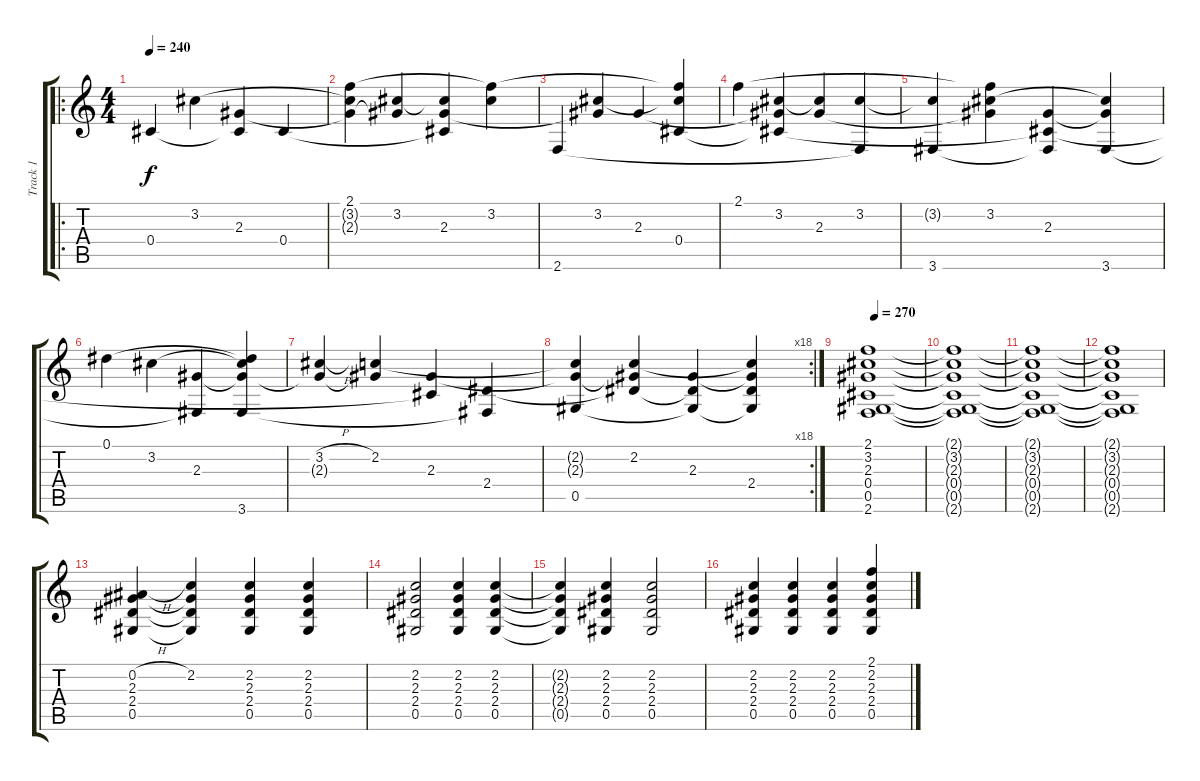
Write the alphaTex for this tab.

\track ("Track 1" "Track 1") {instrument acousticguitarsteel}
\staff {score tabs}
\tuning (Eb4 Bb3 Gb3 Db3 Ab2 Eb2) {hide}
\ro
\ts (4 4)
\tempo 240
\clef g2
\ks c
0.4.4{dy f instrument acousticguitarsteel} 3.2.4 (2.3 0.4{t}).4 0.4.4 |
(2.1 3.2{t} 2.3{t}).4 (3.2 2.3{t}).4 (3.2{t} 2.3 0.4{t}).4 (2.1{t} 3.2).4 |
2.6.4 (3.2 2.3{t}).4 2.3.4 (2.1{t} 3.2{t} 0.4).4 |
2.1.4 (3.2 2.3{t} 0.4{t}).4 (3.2{t} 2.3).4 (3.2 2.6{t}).4 |
(3.2{t} 3.6).4 (2.1{t} 3.2 2.3{t}).4 (2.3 0.4{t} 3.6{t}).4 (3.2{t} 2.3{t} 3.6).4 |
0.1.4 3.2.4 (2.3 3.6{t}).4 (0.1{t} 3.2{t} 2.3{t} 3.6).4 |
(3.2{h} 2.3{t}).4 (2.2 2.3{t}).4 (2.3 0.4{t}).4 (2.4 3.6{t}).4 |
\rc 18
(2.2{t} 2.3{t} 0.5).4 (2.2 2.3{t} 2.4{t}).4 (2.3 2.4{t} 0.5{t}).4 (2.2{t} 2.3{t} 2.4 0.5{t}).4 |
\tempo 270
(2.1 3.2 2.3 0.4 0.5 2.6).1 |
(2.1{t} 3.2{t} 2.3{t} 0.4{t} 0.5{t} 2.6{t}).1 |
(2.1{t} 3.2{t} 2.3{t} 0.4{t} 0.5{t} 2.6{t}).1 |
(2.1{t} 3.2{t} 2.3{t} 0.4{t} 0.5{t} 2.6{t}).1 |
(0.2{h} 2.3 2.4 0.5).4 (2.2 2.3{t} 2.4{t} 0.5{t}).4 (2.2 2.3 2.4 0.5).4 (2.2 2.3 2.4 0.5).4 |
(2.2 2.3 2.4 0.5).2 (2.2 2.3 2.4 0.5).4 (2.2 2.3 2.4 0.5).4 |
(2.2{t} 2.3{t} 2.4{t} 0.5{t}).4 (2.2 2.3 2.4 0.5).4 (2.2 2.3 2.4 0.5).2 |
(2.2 2.3 2.4 0.5).4 (2.2 2.3 2.4 0.5).4 (2.2 2.3 2.4 0.5).4 (2.1 2.2 2.3 2.4 0.5).4
